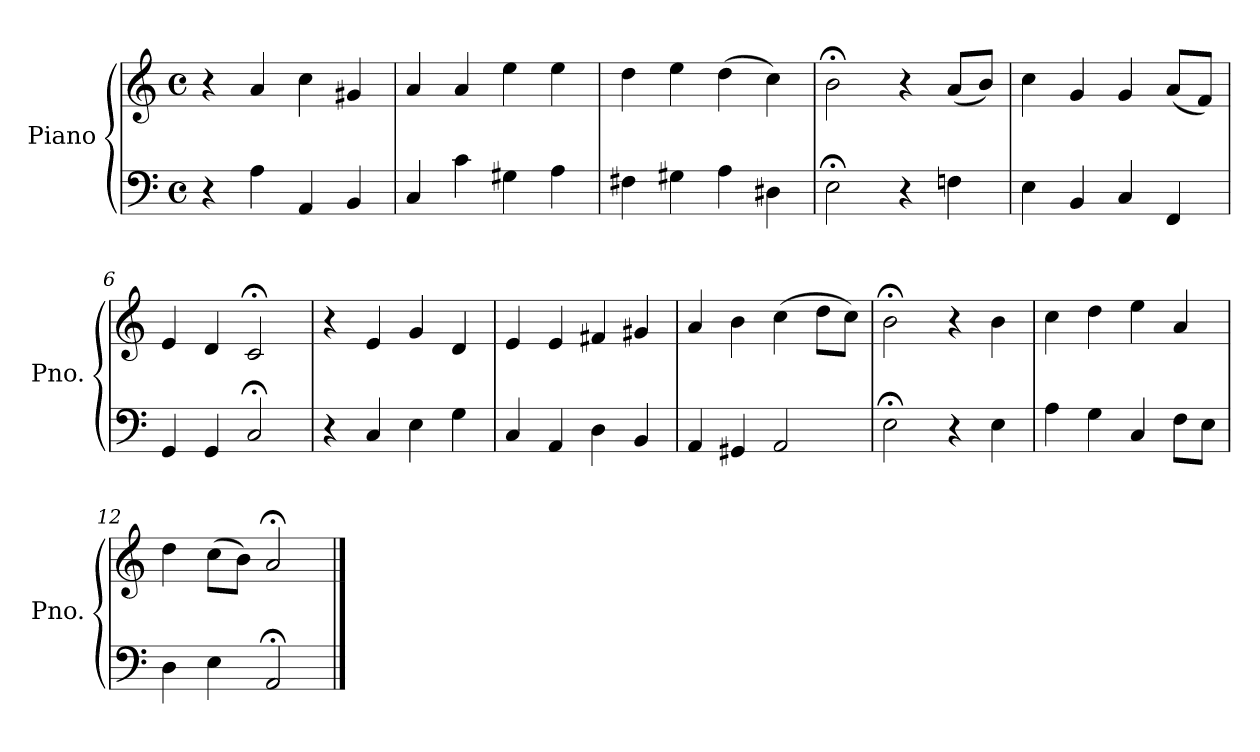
**kern	**kern
*part1	*part1
*staff2	*staff1
*I"Piano	*
*I'Pno.	*
*clefF4	*clefG2
*k[]	*k[]
*M4/4	*M4/4
*met(c)	*met(c)
=1	=1
4r	4r
4A\	4a/
4AA/	4cc\
4BB/	4g#X/
=2	=2
4C/	4a/
4c\	4a/
4G#X\	4ee\
4A\	4ee\
=3	=3
4F#X\	4dd\
4G#X\	4ee\
4A\	(4dd\
4D#X\	4cc\)
=4	=4
2E;<\	2b;<\
4r	4r
4Fn\	(8a/L
.	8b/J)
=5	=5
4E\	4cc\
4BB/	4g/
4C/	4g/
4FF/	(8a/L
.	8f/J)
=6	=6
4GG/	4e/
4GG/	4d/
2C;</	2c;</
=7	=7
4r	4r
4C/	4e/
4E\	4g/
4G\	4d/
!!LO:LB:g=z
=8	=8
4C/	4e/
4AA/	4e/
4D\	4f#X/
4BB/	4g#X/
=9	=9
4AA/	4a/
4GG#X/	4b\
2AA/	(4cc\
.	8dd\L
.	8cc\J)
=10	=10
2E;<\	2b;<\
4r	4r
4E\	4b\
=11	=11
4A\	4cc\
4G\	4dd\
4C/	4ee\
8F\L	4a/
8E\J	.
=12	=12
4D\	4dd\
4E\	(8cc\L
.	8b\J)
2AA;</	2a;</
==	==
*-	*-
